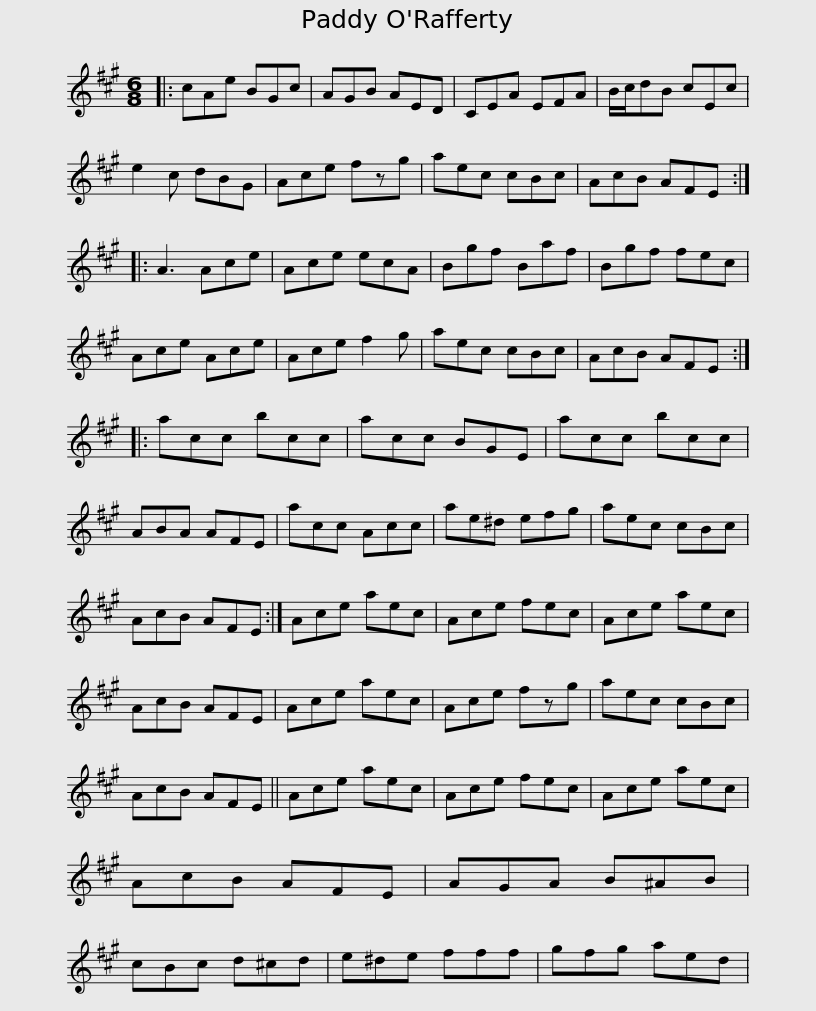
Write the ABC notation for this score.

X:1
L:1/8
M:6/8
I:linebreak $
K:A
V:1 treble
V:1
|: cAe BGc | AGB AED | CEA EFA | B/c/dB cEc | e2 c dBG | %5
 Ace fzg | aec cBc |$ AcB AFE :: A3 Ace | Ace ecA | %10
 Bgf Baf | Bgf fec | Ace Ace | Ace f2 g |$ aec cBc | %15
 AcB AFE :: acc bcc | acc BGE | acc bcc | ABA AFE | %20
 acc Acc |$ ae^d efg | aec cBc | AcB AFE :| Ace aec | %25
 Ace fec | Ace aec | AcB AFE |$ Ace aec | Ace fzg | %30
 aec cBc | AcB AFE || Ace aec | Ace fec | Ace aec |$ %35
 AcB AFE | AGA B^AB | cBc d^cd | e^de fff | gfg aed | %40
